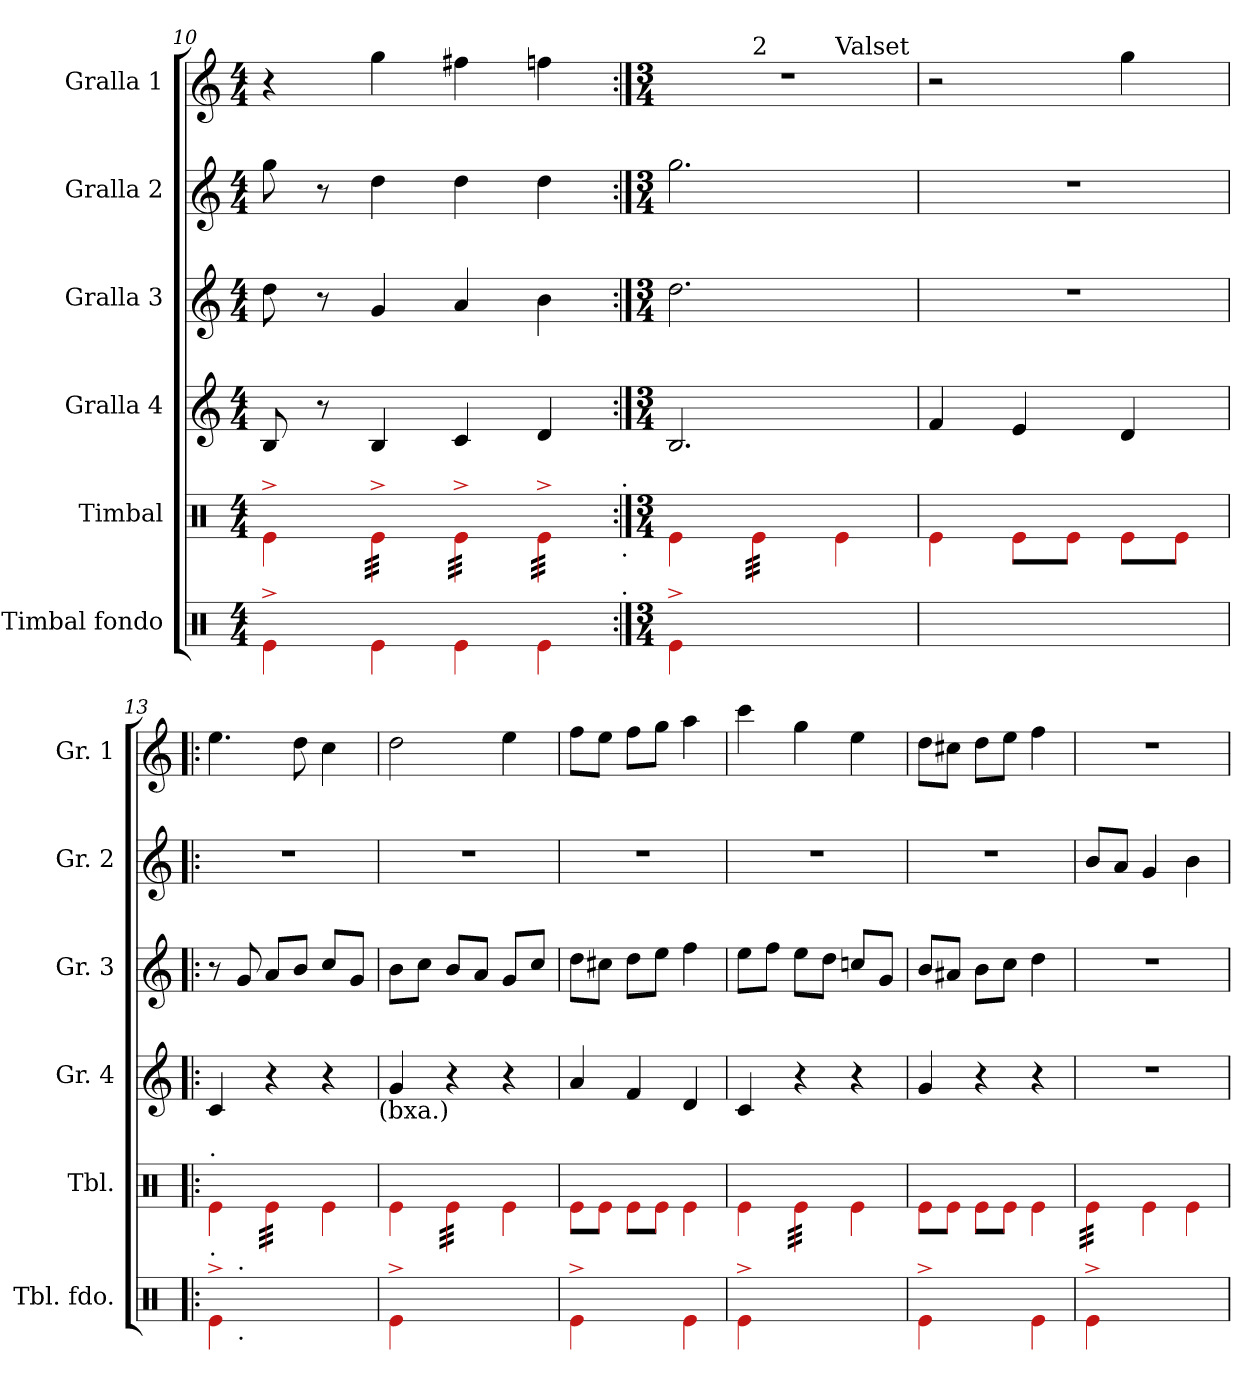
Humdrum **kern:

**kern	**kern	**kern	**kern	**kern	**kern
*part6	*part5	*part4	*part3	*part2	*part1
*staff6	*staff5	*staff4	*staff3	*staff2	*staff1
*I"Timbal fondo	*I"Timbal	*I"Gralla 4	*I"Gralla 3	*I"Gralla 2	*I"Gralla 1
*I'Tbl. fdo.	*I'Tbl.	*I'Gr. 4	*I'Gr. 3	*I'Gr. 2	*I'Gr. 1
*clefX	*clefX	*clefG2	*clefG2	*clefG2	*clefG2
*k[]	*k[]	*k[]	*k[]	*k[]	*k[]
*M4/4	*M4/4	*M4/4	*M4/4	*M4/4	*M4/4
=10	=10	=10	=10	=10	=10
4e^\	4e^\	8B/	8dd\	8gg\	4r
.	.	8r	8r	8r	.
*	*tremolo	*	*	*	*
4e\	32e^\LLL	4B/	4g/	4dd\	4gg\
.	32e^\	.	.	.	.
.	32e^\	.	.	.	.
.	32e^\	.	.	.	.
.	32e^\	.	.	.	.
.	32e^\	.	.	.	.
.	32e^\	.	.	.	.
.	32e^\JJJ	.	.	.	.
4e\	32e^\LLL	4c/	4a/	4dd\	4ff#X\
.	32e^\	.	.	.	.
.	32e^\	.	.	.	.
.	32e^\	.	.	.	.
.	32e^\	.	.	.	.
.	32e^\	.	.	.	.
.	32e^\	.	.	.	.
.	32e^\JJJ	.	.	.	.
4e\	32e^\LLL	4d/	4b\	4dd\	4ffn\
.	32e^\	.	.	.	.
.	32e^\	.	.	.	.
.	32e^\	.	.	.	.
.	32e^\	.	.	.	.
.	32e^\	.	.	.	.
.	32e^\	.	.	.	.
.	32e^\JJJ	.	.	.	.
*	*Xtremolo	*	*	*	*
!	!LO:TX:b:t=.	!	!	!	!
!	!LO:TX:a:t=.	!	!	!	!
!LO:TX:a:t=.	!	!	!	!	!
=11:|!	=11:|!	=11:|!	=11:|!	=11:|!	=11:|!
*M3/4	*M3/4	*M3/4	*M3/4	*M3/4	*M3/4
*	*	*	*	*	*^
*	*	*	*	*	*	*^
4e^\	4e\	2.B/	2.dd\	2.gg\	2.r	4ryy	2ryy
!	!	!	!	!	!	!LO:TX:a:t=2	!
*	*tremolo	*	*	*	*	*	*
2ryy	32e\LLL	.	.	.	.	2ryy	.
.	32e\	.	.	.	.	.	.
.	32e\	.	.	.	.	.	.
.	32e\	.	.	.	.	.	.
.	32e\	.	.	.	.	.	.
.	32e\	.	.	.	.	.	.
.	32e\	.	.	.	.	.	.
.	32e\JJJ	.	.	.	.	.	.
*	*Xtremolo	*	*	*	*	*	*
!	!	!	!	!	!	!	!LO:TX:a:t=Valset
.	4e\	.	.	.	.	.	4ryy
*	*	*	*	*	*v	*v	*v
=12	=12	=12	=12	=12	=12
2.ryy	4e\	4f/	2.r	2.r	2r
.	8e\L	4e/	.	.	.
.	8e\J	.	.	.	.
.	8e\L	4d/	.	.	4gg\
.	8e\J	.	.	.	.
!!LO:PB:g=z
=13!|:	=13!|:	=13!|:	=13!|:	=13!|:	=13!|:
!	!LO:TX:b:t=.	!	!	!	!
!	!LO:TX:a:t=.	!	!	!	!
*^	*	*	*	*	*
4e^\	8ryy	4e\	4c/	8r	2.r	4.ee\
!	!LO:TX:b:t=.	!	!	!	!	!
!	!LO:TX:a:t=.	!	!	!	!	!
.	2ryy	.	.	8g/	.	.
*	*	*tremolo	*	*	*	*
2ryy	.	32e\LLL	4r	8a/L	.	.
.	.	32e\	.	.	.	.
.	.	32e\	.	.	.	.
.	.	32e\	.	.	.	.
.	.	32e\	.	8b/J	.	8dd\
.	.	32e\	.	.	.	.
.	.	32e\	.	.	.	.
.	.	32e\JJJ	.	.	.	.
*	*	*Xtremolo	*	*	*	*
.	.	4e\	4r	8cc/L	.	4cc\
.	8ryy	.	.	8g/J	.	.
!	!	!	!LO:TX:b:t=(bxa.)	!	!	!
*v	*v	*	*	*	*	*
=14	=14	=14	=14	=14	=14
4e^\	4e\	4g/	8b\L	2.r	2dd\
.	.	.	8cc\J	.	.
*	*tremolo	*	*	*	*
2ryy	32e\LLL	4r	8b/L	.	.
.	32e\	.	.	.	.
.	32e\	.	.	.	.
.	32e\	.	.	.	.
.	32e\	.	8a/J	.	.
.	32e\	.	.	.	.
.	32e\	.	.	.	.
.	32e\JJJ	.	.	.	.
*	*Xtremolo	*	*	*	*
.	4e\	4r	8g/L	.	4ee\
.	.	.	8cc/J	.	.
=15	=15	=15	=15	=15	=15
4e^\	8e\L	4a/	8dd\L	2.r	8ff\L
.	8e\J	.	8cc#X\J	.	8ee\J
4ryy	8e\L	4f/	8dd\L	.	8ff\L
.	8e\J	.	8ee\J	.	8gg\J
4e\	4e\	4d/	4ff\	.	4aa\
=16	=16	=16	=16	=16	=16
4e^\	4e\	4c/	8ee\L	2.r	4ccc\
.	.	.	8ff\J	.	.
*	*tremolo	*	*	*	*
2ryy	32e\LLL	4r	8ee\L	.	4gg\
.	32e\	.	.	.	.
.	32e\	.	.	.	.
.	32e\	.	.	.	.
.	32e\	.	8dd\J	.	.
.	32e\	.	.	.	.
.	32e\	.	.	.	.
.	32e\JJJ	.	.	.	.
*	*Xtremolo	*	*	*	*
.	4e\	4r	8ccn/L	.	4ee\
.	.	.	8g/J	.	.
=17	=17	=17	=17	=17	=17
4e^\	8e\L	4g/	8b/L	2.r	8dd\L
.	8e\J	.	8a#X/J	.	8cc#X\J
4ryy	8e\L	4r	8b\L	.	8dd\L
.	8e\J	.	8cc\J	.	8ee\J
4e\	4e\	4r	4dd\	.	4ff\
=18	=18	=18	=18	=18	=18
*	*tremolo	*	*	*	*
4e^\	32e\LLL	2.r	2.r	8b/L	2.r
.	32e\	.	.	.	.
.	32e\	.	.	.	.
.	32e\	.	.	.	.
.	32e\	.	.	8a/J	.
.	32e\	.	.	.	.
.	32e\	.	.	.	.
.	32e\JJJ	.	.	.	.
*	*Xtremolo	*	*	*	*
2ryy	4e\	.	.	4g/	.
.	4e\	.	.	4b\	.
=	=	=	=	=	=
*-	*-	*-	*-	*-	*-
